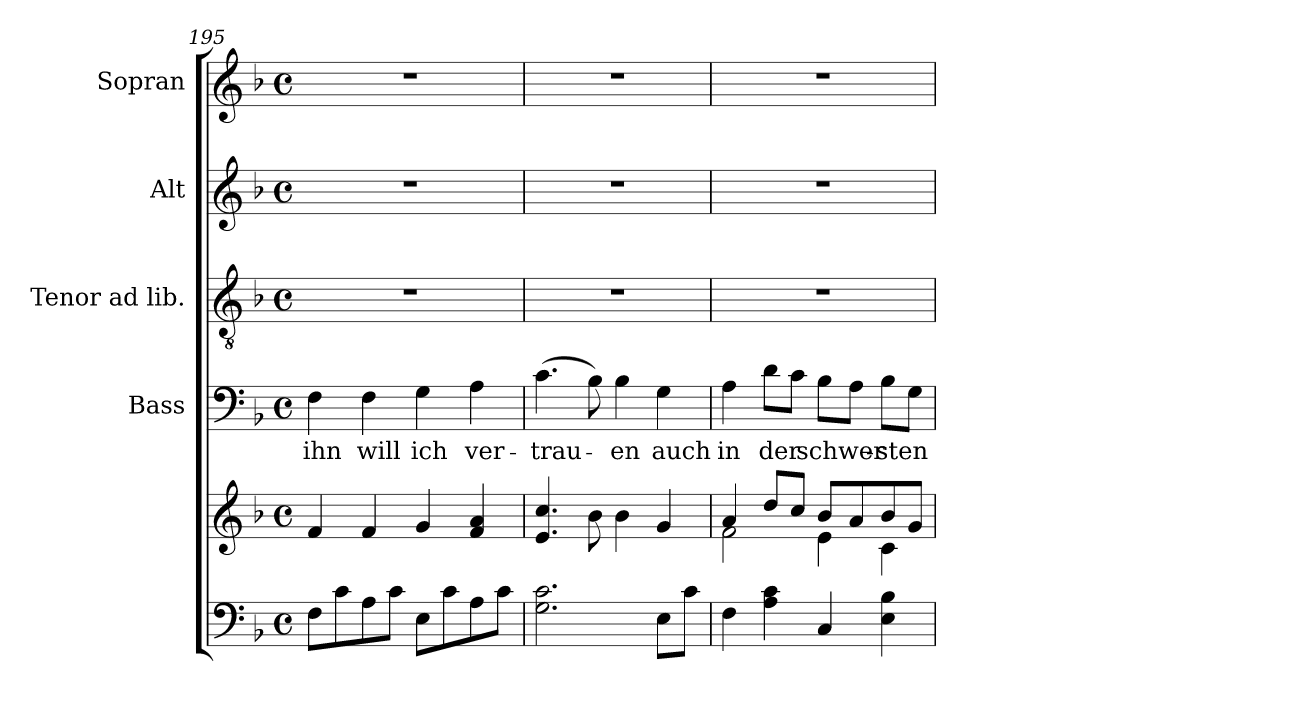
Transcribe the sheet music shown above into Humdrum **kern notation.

**kern	**kern	**kern	**text	**kern	**kern	**kern
*part5	*part5	*part4	*part4	*part3	*part2	*part1
*staff6	*staff5	*staff4	*staff4	*staff3	*staff2	*staff1
*	*	*I"Bass	*	*I"Tenor ad lib.	*I"Alt	*I"Sopran
*	*	*I'B.	*	*I'T.	*I'A.	*I'S.
!!LO:PB:g=z
*clefF4	*clefG2	*clefF4	*	*clefGv2	*clefG2	*clefG2
*k[b-]	*k[b-]	*k[b-]	*	*k[b-]	*k[b-]	*k[b-]
*F:	*F:	*F:	*	*F:	*F:	*F:
*M4/4	*M4/4	*M4/4	*	*M4/4	*M4/4	*M4/4
*met(c)	*met(c)	*met(c)	*	*met(c)	*met(c)	*met(c)
=195	=195	=195	=195	=195	=195	=195
!	!	!	!LO:LY:b	!	!	!
8F\L	4f/	4F\	ihn	1r	1r	1r
8c\	.	.	.	.	.	.
!	!	!	!LO:LY:b	!	!	!
8A\	4f/	4F\	will	.	.	.
8c\J	.	.	.	.	.	.
!	!	!	!LO:LY:b	!	!	!
8E\L	4g/	4G\	ich	.	.	.
8c\	.	.	.	.	.	.
!	!	!	!LO:LY:b	!	!	!
8A\	4f/ 4a/	4A\	ver-	.	.	.
8c\J	.	.	.	.	.	.
=196	=196	=196	=196	=196	=196	=196
!	!	!	!LO:LY:b	!	!	!
2.G\ 2.c\	4.e/ 4.cc/	(>4.c\	-trau-	1r	1r	1r
.	8b-\	8B-\)	.	.	.	.
!	!	!	!LO:LY:b	!	!	!
.	4b-\	4B-\	-en	.	.	.
!	!	!	!LO:LY:b	!	!	!
8E\L	4g/	4G\	auch	.	.	.
8c\J	.	.	.	.	.	.
=197	=197	=197	=197	=197	=197	=197
*	*^	*	*	*	*	*
!	!	!	!	!LO:LY:b	!	!	!
4F\	4a/	2f\	4A\	in	1r	1r	1r
!	!	!	!	!LO:LY:b	!	!	!
4A\ 4c\	8dd/L	.	8d\L	der	.	.	.
.	8cc/J	.	8c\J	.	.	.	.
!	!	!	!	!LO:LY:b	!	!	!
4C/	8b-/L	4e\	8B-\L	schwer-	.	.	.
.	8a/	.	8A\J	.	.	.	.
!	!	!	!	!LO:LY:b	!	!	!
4E\ 4B-\	8b-/	4c\	8B-\L	-sten	.	.	.
.	8g/J	.	8G\J	.	.	.	.
*	*v	*v	*	*	*	*	*
=	=	=	=	=	=	=
*-	*-	*-	*-	*-	*-	*-
